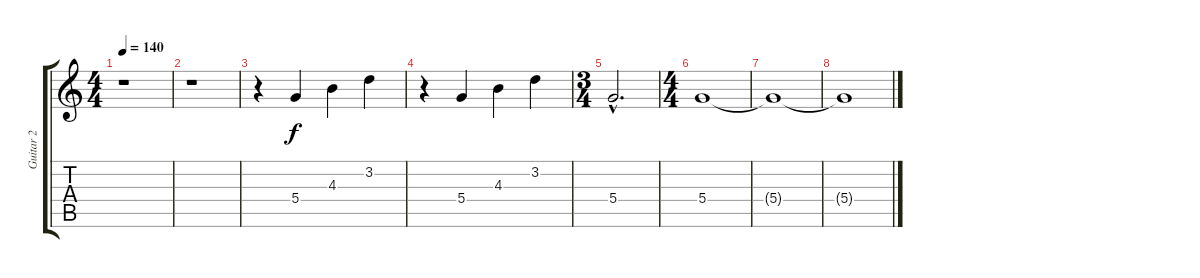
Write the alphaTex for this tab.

\track ("Guitar 2" "Guitar 2") {instrument acousticguitarsteel}
\staff {score tabs}
\tuning (E4 B3 G3 D3 A2 E2) {hide}
\ts (4 4)
\tempo 140
\clef g2
\ks c
r.1{dy f} |
r.1 |
r.4{instrument acousticguitarnylon} 5.4.4 4.3.4 3.2.4 |
r.4 5.4.4 4.3.4 3.2.4 |
\ts (3 4)
5.4{hac}.2{d} |
\ts (4 4)
5.4.1 |
5.4{t}.1 |
5.4{t}.1
